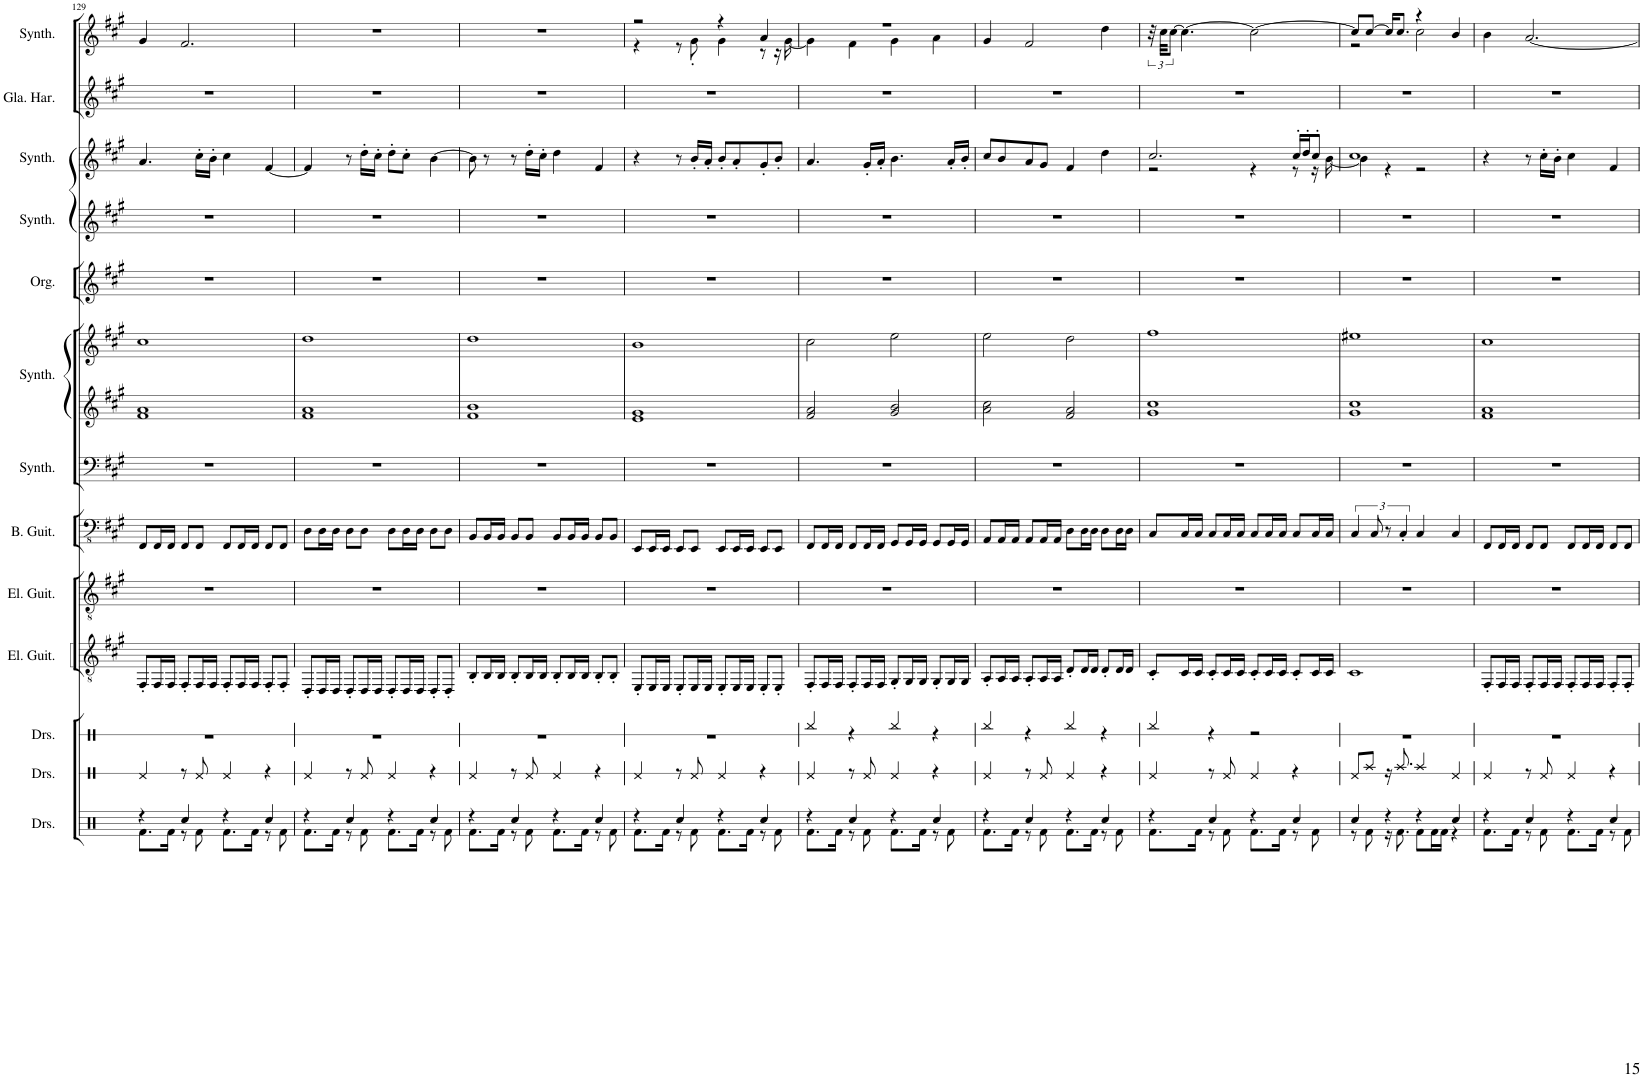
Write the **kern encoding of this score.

**kern	**kern	**kern	**kern	**kern	**kern
*part5	*part4	*part3	*part3	*part2	*part1
*staff6	*staff5	*staff4	*staff3	*staff2	*staff1
*I"Electric Guitar, drive guitar	*I"Bass Guitar, slapbass	*I"String Synthesizer, warmstrings	*	*I"Brass Synthesizer, leadbrass	*I"Saw Synthesizer, vocals
*I'El. Guit.	*I'B. Guit.	*I'Synth.	*	*I'Synth.	*I'Synth.
!!LO:PB:g=z
*clefGv2	*clefFv4	*clefG2	*clefG2	*clefG2	*clefG2
*k[f#c#g#]	*k[f#c#g#]	*k[f#c#g#]	*k[f#c#g#]	*k[f#c#g#]	*k[f#c#g#]
*M4/4	*M4/4	*M4/4	*M4/4	*M4/4	*M4/4
=129	=129	=129	=129	=129	=129
8FF#'/L	8FFF#/L	1f# 1a	1cc#	4.a/	4g#/
16FF#/L	16FFF#/L	.	.	.	.
16FF#/JJ	16FFF#/JJ	.	.	.	.
8FF#'/L	8FFF#/L	.	.	.	2.f#/
16FF#/L	8FFF#/J	.	.	16cc#'\LL	.
16FF#/JJ	.	.	.	16b'\JJ	.
8FF#'/L	8FFF#/L	.	.	4cc#\	.
16FF#/L	16FFF#/L	.	.	.	.
16FF#/JJ	16FFF#/JJ	.	.	.	.
8FF#'/L	8FFF#/L	.	.	[4f#/	.
8FF#'/J	8FFF#/J	.	.	.	.
=130	=130	=130	=130	=130	=130
8DD'/L	8DD\L	1f# 1a	1dd	4f#/]	1r
16DD/L	16DD\L	.	.	.	.
16DD/JJ	16DD\JJ	.	.	.	.
8DD'/L	8DD\L	.	.	8r	.
16DD/L	8DD\J	.	.	16dd'\LL	.
16DD/JJ	.	.	.	16cc#'\JJ	.
8DD'/L	8DD\L	.	.	8dd'\L	.
16DD/L	16DD\L	.	.	8cc#'\J	.
16DD/JJ	16DD\JJ	.	.	.	.
8DD'/L	8DD\L	.	.	[4b\	.
8DD'/J	8DD\J	.	.	.	.
=131	=131	=131	=131	=131	=131
8BB'/L	8BBB/L	1f# 1b	1dd	8b\]	1r
16BB/L	16BBB/L	.	.	8r	.
16BB/JJ	16BBB/JJ	.	.	.	.
8BB'/L	8BBB/L	.	.	8r	.
16BB/L	8BBB/J	.	.	16dd'\LL	.
16BB/JJ	.	.	.	16cc#'\JJ	.
8BB'/L	8BBB/L	.	.	4dd\	.
16BB/L	16BBB/L	.	.	.	.
16BB/JJ	16BBB/JJ	.	.	.	.
8BB'/L	8BBB/L	.	.	4f#/	.
8BB'/J	8BBB/J	.	.	.	.
=132	=132	=132	=132	=132	=132
*	*	*	*	*	*^
8EE'/L	8EEE/L	1e 1g#	1b	4r	2r	4r
16EE/L	16EEE/L	.	.	.	.	.
16EE/JJ	16EEE/JJ	.	.	.	.	.
8EE'/L	8EEE/L	.	.	8r	.	8r
16EE/L	8EEE/J	.	.	16b'/LL	.	8g#'\
16EE/JJ	.	.	.	16a'/JJ	.	.
8EE'/L	8EEE/L	.	.	8b'/L	4r	4g#\
16EE/L	16EEE/L	.	.	8a'/	.	.
16EE/JJ	16EEE/JJ	.	.	.	.	.
8EE'/L	8EEE/L	.	.	8g#'/	4a/	8r
8EE'/J	8EEE/J	.	.	8b'/J	.	16r
.	.	.	.	.	.	[16g#\
=133	=133	=133	=133	=133	=133	=133
8FF#'/L	8FFF#/L	2f#/ 2a/	2cc#\	4.a/	1r	4g#\]
16FF#/L	16FFF#/L	.	.	.	.	.
16FF#/JJ	16FFF#/JJ	.	.	.	.	.
8FF#'/L	8FFF#/L	.	.	.	.	4f#\
16FF#/L	16FFF#/L	.	.	16g#'/LL	.	.
16FF#/JJ	16FFF#/JJ	.	.	16a'/JJ	.	.
8GG#'/L	8GGG#/L	2g#/ 2b/	2ee\	4.b\	.	4g#\
16GG#/L	16GGG#/L	.	.	.	.	.
16GG#/JJ	16GGG#/JJ	.	.	.	.	.
8GG#'/L	8GGG#/L	.	.	.	.	4a\
16GG#/L	16GGG#/L	.	.	16a'/LL	.	.
16GG#/JJ	16GGG#/JJ	.	.	16b'/JJ	.	.
*	*	*	*	*	*v	*v
=134	=134	=134	=134	=134	=134
8AA'/L	8AAA/L	2a\ 2cc#\	2ee\	8cc#/L	4g#/
16AA/L	16AAA/L	.	.	8b/	.
16AA/JJ	16AAA/JJ	.	.	.	.
8AA'/L	8AAA/L	.	.	8a/	2f#/
16AA/L	16AAA/L	.	.	8g#/J	.
16AA/JJ	16AAA/JJ	.	.	.	.
8D'/L	8DD\L	2f#/ 2a/	2dd\	4f#/	.
16D/L	16DD\L	.	.	.	.
16D/JJ	16DD\JJ	.	.	.	.
8D'/L	8DD\L	.	.	4dd\	4dd\
16D/L	16DD\L	.	.	.	.
16D/JJ	16DD\JJ	.	.	.	.
=135	=135	=135	=135	=135	=135
*	*	*	*	*^	*
8C#'/L	8CC#/L	1g# 1cc#	1ff#	2.cc#/	2r	48r
.	.	.	.	.	.	48cc#\KKL
.	.	.	.	.	.	[12cc#\J
16C#/L	16CC#/L	.	.	.	.	4.cc#\_
16C#/JJ	16CC#/JJ	.	.	.	.	.
8C#'/L	8CC#/L	.	.	.	.	.
16C#/L	16CC#/L	.	.	.	.	.
16C#/JJ	16CC#/JJ	.	.	.	.	.
8C#'/L	8CC#/L	.	.	.	4r	2cc#\_
16C#/L	16CC#/L	.	.	.	.	.
16C#/JJ	16CC#/JJ	.	.	.	.	.
8C#'/L	8CC#/L	.	.	16cc#'/LL	8r	.
.	.	.	.	16dd'/J	.	.
16C#/L	16CC#/L	.	.	8cc#'/J	16r	.
16C#/JJ	16CC#/JJ	.	.	.	[16b\	.
=136	=136	=136	=136	=136	=136	=136
*	*	*	*	*	*	*^
1C#	6CC#/	1g# 1cc#	1ee#X	1cc#	4b\]	8cc#/L]	2r
.	.	.	.	.	.	[8cc#/J	.
.	12CC#/	.	.	.	.	.	.
.	12r	.	.	.	4r	16cc#/KL]	.
.	.	.	.	.	.	8.cc#/J	.
.	6CC#'/	.	.	.	.	.	.
.	4CC#/	.	.	.	2r	4r	2cc#\
.	4CC#/	.	.	.	.	4b/	.
*	*	*	*	*v	*v	*	*
*	*	*	*	*	*v	*v
=137	=137	=137	=137	=137	=137
8FF#'/L	8FFF#/L	1f# 1a	1cc#	4r	4b\
16FF#/L	16FFF#/L	.	.	.	.
16FF#/JJ	16FFF#/JJ	.	.	.	.
8FF#'/L	8FFF#/L	.	.	8r	[2.a/
16FF#/L	8FFF#/J	.	.	16cc#'\LL	.
16FF#/JJ	.	.	.	16b'\JJ	.
8FF#'/L	8FFF#/L	.	.	4cc#\	.
16FF#/L	16FFF#/L	.	.	.	.
16FF#/JJ	16FFF#/JJ	.	.	.	.
8FF#'/L	8FFF#/L	.	.	4f#/	.
8FF#'/J	8FFF#/J	.	.	.	.
=	=	=	=	=	=
*-	*-	*-	*-	*-	*-
